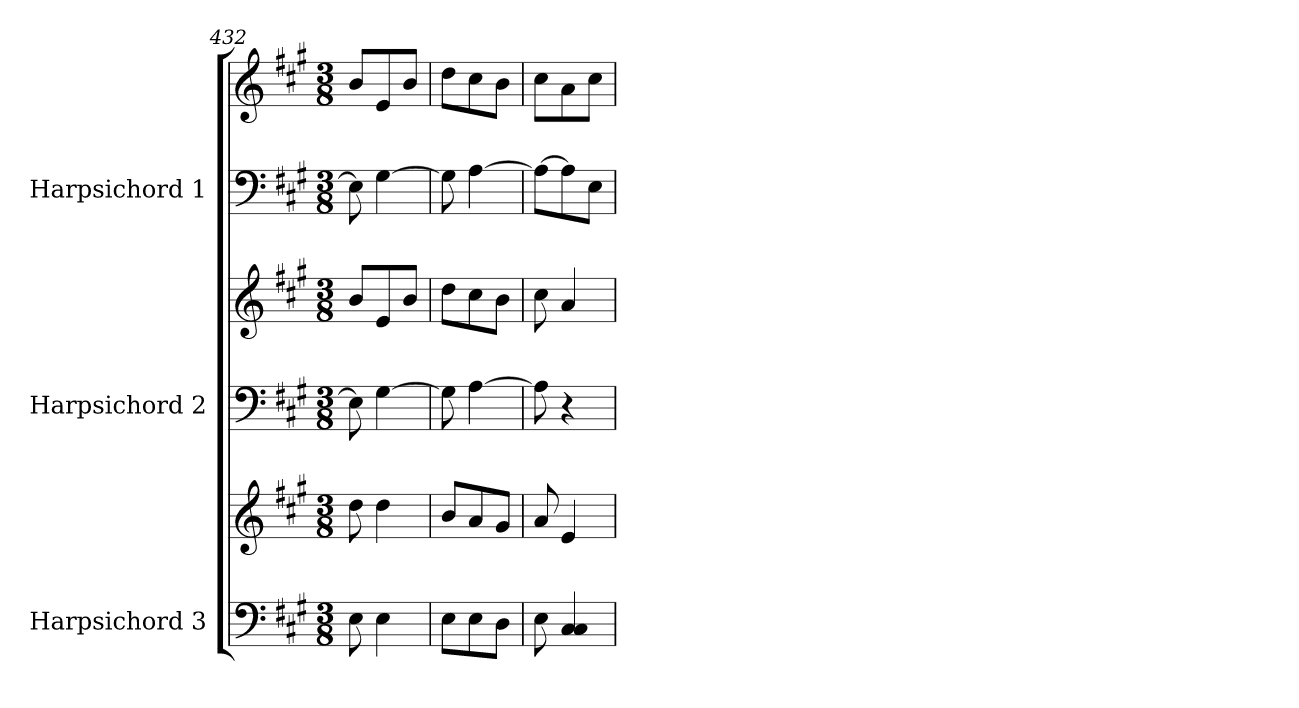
**kern	**kern	**kern	**kern	**kern	**kern
*part3	*part3	*part2	*part2	*part1	*part1
*staff6	*staff5	*staff4	*staff3	*staff2	*staff1
*I"Harpsichord 3	*	*I"Harpsichord 2	*	*I"Harpsichord 1	*
*I'Hp	*	*I'Hp	*	*I'Hp	*
*clefF4	*clefG2	*clefF4	*clefG2	*clefF4	*clefG2
*k[f#c#g#]	*k[f#c#g#]	*k[f#c#g#]	*k[f#c#g#]	*k[f#c#g#]	*k[f#c#g#]
*M3/8	*M3/8	*M3/8	*M3/8	*M3/8	*M3/8
=432	=432	=432	=432	=432	=432
8E\	8dd\	8E\]	8b/L	8E\]	8b/L
4E\	4dd\	[4G#\	8e/	[4G#\	8e/
.	.	.	8b/J	.	8b/J
=433	=433	=433	=433	=433	=433
8E\L	8b/L	8G#\]	8dd\L	8G#\]	8dd\L
8E\	8a/	[4A\	8cc#\	[4A\	8cc#\
8D\J	8g#/J	.	8b\J	.	8b\J
!!LO:PB:g=z
=434	=434	=434	=434	=434	=434
8E\	8a/	8A\]	8cc#\	8A\L_	8cc#\L
4C#/ 4C#/	4e/	4r	4a/	8A\]	8a\
.	.	.	.	8E\J	8cc#\J
=	=	=	=	=	=
*-	*-	*-	*-	*-	*-
